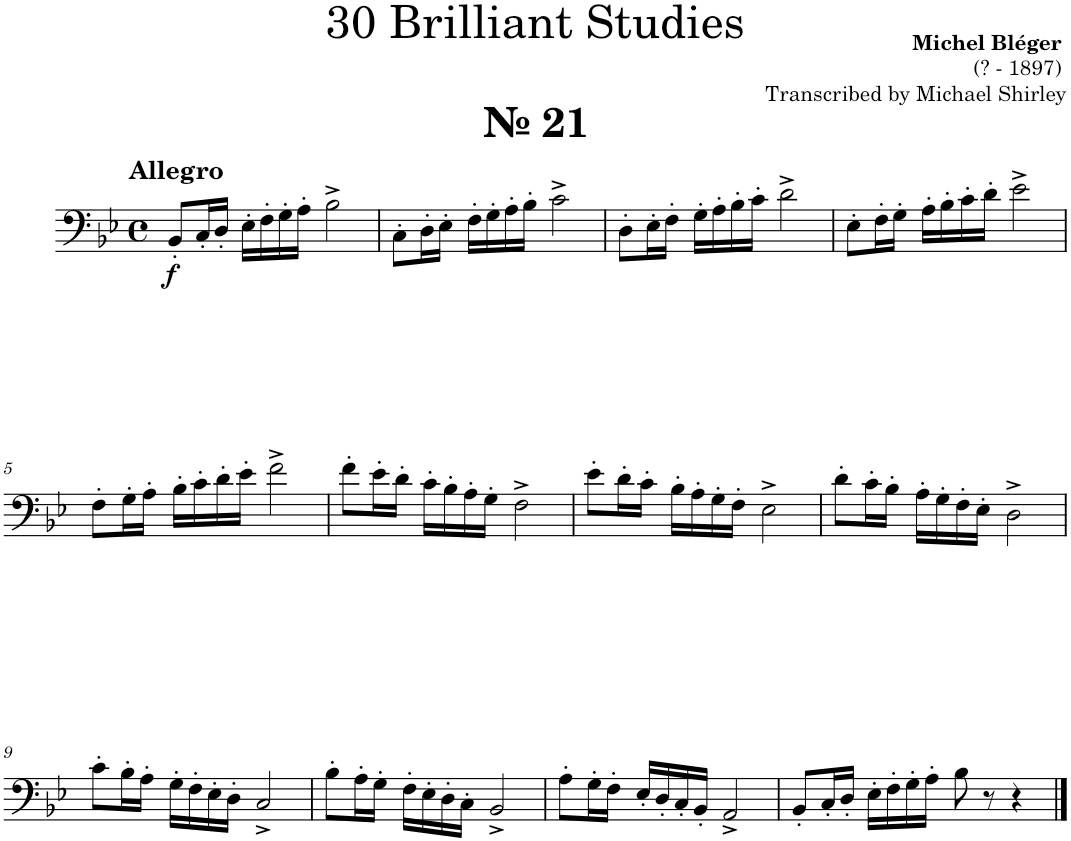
**kern	**dynam
*part1	*part1
*staff1	*staff1
*I"Trombone	*
*I'Tbn.	*
*clefF4	*
*k[b-e-]	*
*M4/4	*
*met(c)	*
=1	=1
!LO:TX:a:B:t=№ 21	!
!LO:TX:a:B:t=Allegro	!
!	!LO:DY:b
8BB-'/L	f
16C'/L	.
16D'/JJ	.
16E-'\LL	.
16F'\	.
16G'\	.
16A'\JJ	.
2B-^\	.
=2	=2
8C'\L	.
16D'\L	.
16E-'\JJ	.
16F'\LL	.
16G'\	.
16A'\	.
16B-'\JJ	.
2c^\	.
=3	=3
8D'\L	.
16E-'\L	.
16F'\JJ	.
16G'\LL	.
16A'\	.
16B-'\	.
16c'\JJ	.
2d^\	.
=4	=4
8E-'\L	.
16F'\L	.
16G'\JJ	.
16A'\LL	.
16B-'\	.
16c'\	.
16d'\JJ	.
2e-^\	.
!!LO:LB:g=z
=5	=5
8F'\L	.
16G'\L	.
16A'\JJ	.
16B-'\LL	.
16c'\	.
16d'\	.
16e-'\JJ	.
2f^\	.
=6	=6
8f'\L	.
16e-'\L	.
16d'\JJ	.
16c'\LL	.
16B-'\	.
16A'\	.
16G'\JJ	.
2F^\	.
=7	=7
8e-'\L	.
16d'\L	.
16c'\JJ	.
16B-'\LL	.
16A'\	.
16G'\	.
16F'\JJ	.
2E-^\	.
=8	=8
8d'\L	.
16c'\L	.
16B-'\JJ	.
16A'\LL	.
16G'\	.
16F'\	.
16E-'\JJ	.
2D^\	.
!!LO:LB:g=z
=9	=9
8c'\L	.
16B-'\L	.
16A'\JJ	.
16G'\LL	.
16F'\	.
16E-'\	.
16D'\JJ	.
2C^/	.
=10	=10
8B-'\L	.
16A'\L	.
16G'\JJ	.
16F'\LL	.
16E-'\	.
16D'\	.
16C'\JJ	.
2BB-^/	.
=11	=11
8A'\L	.
16G'\L	.
16F'\JJ	.
16E-'/LL	.
16D'/	.
16C'/	.
16BB-'/JJ	.
2AA^/	.
=12	=12
8BB-'/L	.
16C'/L	.
16D'/JJ	.
16E-'\LL	.
16F'\	.
16G'\	.
16A'\JJ	.
8B-\	.
8r	.
4r	.
==	==
*-	*-
